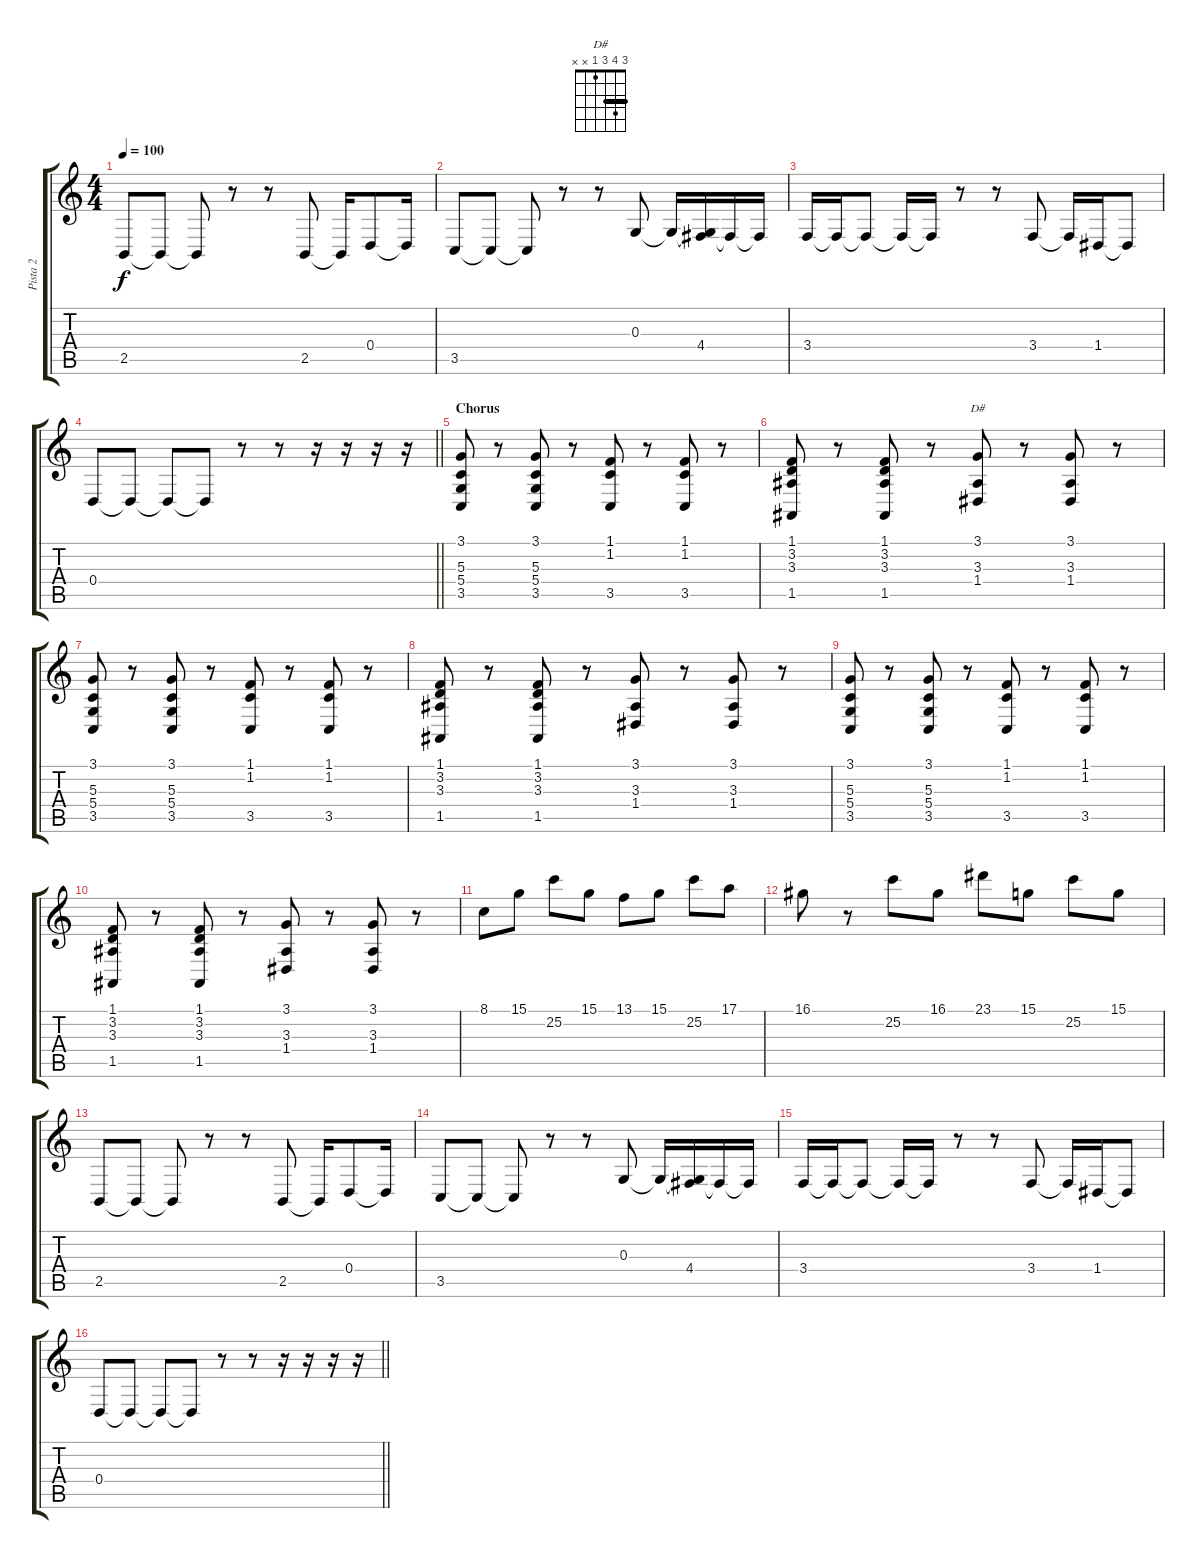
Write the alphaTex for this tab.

\track ("Pista 2" "Pista 2") {instrument acousticgrandpiano}
\staff {score tabs}
\tuning (E4 B3 G3 D3 A2 E2) {hide}
\chord ("D#" 3 4 3 1 x x) {barre 3}
\ts (4 4)
\tempo 100
\clef g2
\ks c
2.5.8{dy f} 2.5{t}.8 2.5{t}.8 r.8 r.8 2.5.8 2.5{t}.16 0.4.8 0.4{t}.16 |
3.5.8 3.5{t}.8 3.5{t}.8 r.8 r.8 0.3.8 0.3{t}.16 (0.3{t} 4.4).16 4.4{t}.16 4.4{t}.16 |
3.4.16 3.4{t}.16 3.4{t}.8 3.4{t}.16 3.4{t}.16 r.8 r.8 3.4.8 3.4{t}.16 1.4.16 1.4{t}.8 |
\barLineRight lightlight
0.4.8 0.4{t}.8 0.4{t}.8 0.4{t}.8 r.8 r.8 r.16 r.16 r.16 r.16 |
\section ("" "Chorus")
(3.1 5.3 5.4 3.5).8 r.8 (3.1 5.3 5.4 3.5).8 r.8 (1.1 1.2 3.5).8 r.8 (1.1 1.2 3.5).8 r.8 |
(1.1 3.2 3.3 1.5).8 r.8 (1.1 3.2 3.3 1.5).8 r.8 (3.1 3.3 1.4).8{ch "D#"} r.8 (3.1 3.3 1.4).8 r.8 |
(3.1 5.3 5.4 3.5).8 r.8 (3.1 5.3 5.4 3.5).8 r.8 (1.1 1.2 3.5).8 r.8 (1.1 1.2 3.5).8 r.8 |
(1.1 3.2 3.3 1.5).8 r.8 (1.1 3.2 3.3 1.5).8 r.8 (3.1 3.3 1.4).8 r.8 (3.1 3.3 1.4).8 r.8 |
(3.1 5.3 5.4 3.5).8 r.8 (3.1 5.3 5.4 3.5).8 r.8 (1.1 1.2 3.5).8 r.8 (1.1 1.2 3.5).8 r.8 |
(1.1 3.2 3.3 1.5).8 r.8 (1.1 3.2 3.3 1.5).8 r.8 (3.1 3.3 1.4).8 r.8 (3.1 3.3 1.4).8 r.8 |
8.1.8 15.1.8 25.2.8 15.1.8 13.1.8 15.1.8 25.2.8 17.1.8 |
16.1.8 r.8 25.2.8 16.1.8 23.1.8 15.1.8 25.2.8 15.1.8 |
2.5.8 2.5{t}.8 2.5{t}.8 r.8 r.8 2.5.8 2.5{t}.16 0.4.8 0.4{t}.16 |
3.5.8 3.5{t}.8 3.5{t}.8 r.8 r.8 0.3.8 0.3{t}.16 (0.3{t} 4.4).16 4.4{t}.16 4.4{t}.16 |
3.4.16 3.4{t}.16 3.4{t}.8 3.4{t}.16 3.4{t}.16 r.8 r.8 3.4.8 3.4{t}.16 1.4.16 1.4{t}.8 |
\barLineRight lightlight
0.4.8 0.4{t}.8 0.4{t}.8 0.4{t}.8 r.8 r.8 r.16 r.16 r.16 r.16
